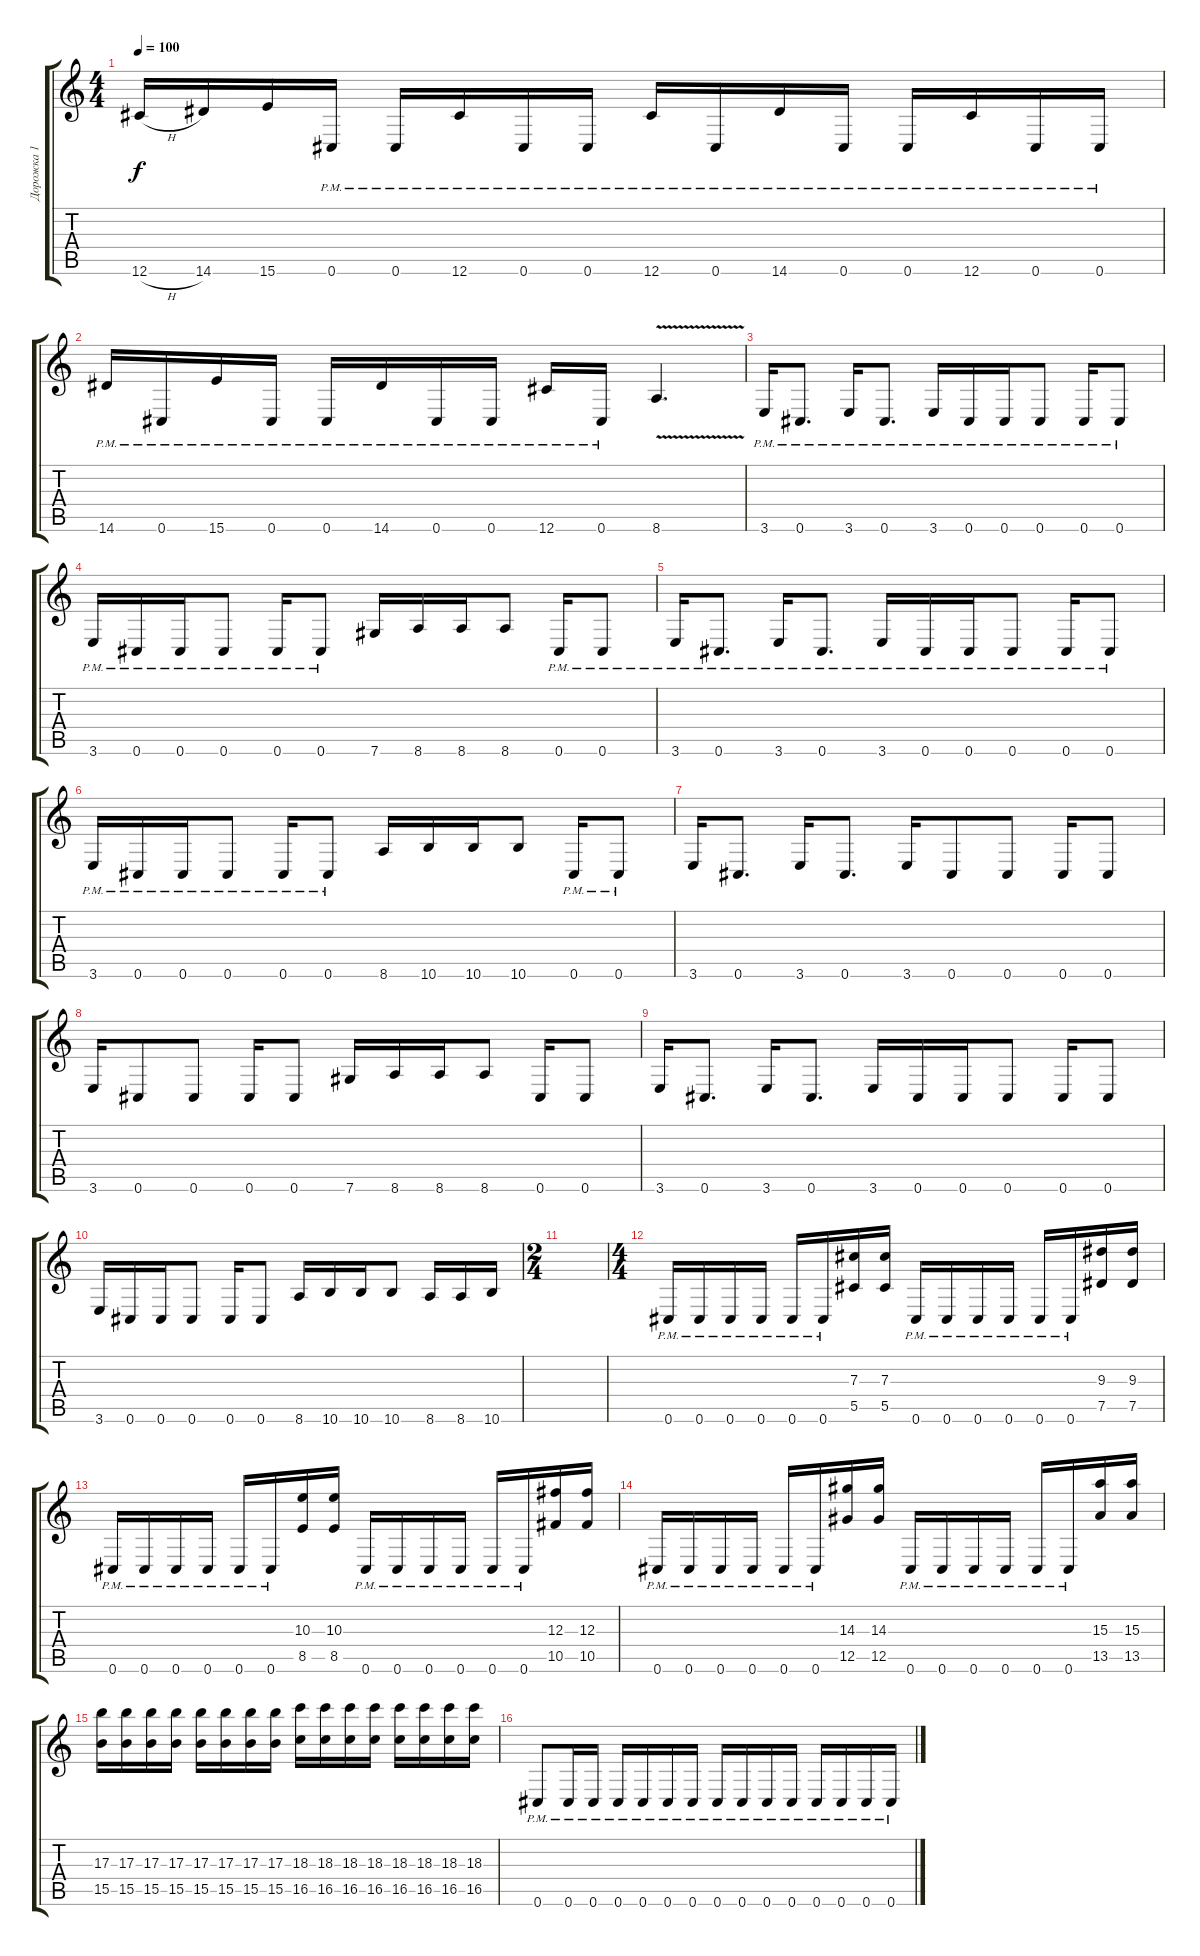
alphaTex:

\track ("Дорожка 1" "Дорожка 1") {instrument distortionguitar}
\staff {score tabs}
\tuning (Eb4 Bb3 Gb3 Db3 Ab2 Db2) {hide}
\ts (4 4)
\tempo 100
\clef g2
\ks c
12.6{h}.16{dy f} 14.6.16 15.6.16 0.6{pm}.16 0.6{pm}.16 12.6{pm}.16 0.6{pm}.16 0.6{pm}.16 12.6{pm}.16 0.6{pm}.16 14.6{pm}.16 0.6{pm}.16 0.6{pm}.16 12.6{pm}.16 0.6{pm}.16 0.6{pm}.16 |
14.6{pm}.16 0.6{pm}.16 15.6{pm}.16 0.6{pm}.16 0.6{pm}.16 14.6{pm}.16 0.6{pm}.16 0.6{pm}.16 12.6{pm}.16 0.6{pm}.16 8.6{v}.4{d} |
3.6{pm}.16 0.6{pm}.8{d} 3.6{pm}.16 0.6{pm}.8{d} 3.6{pm}.16 0.6{pm}.16 0.6{pm}.16 0.6{pm}.8 0.6{pm}.16 0.6{pm}.8 |
3.6{pm}.16 0.6{pm}.16 0.6{pm}.16 0.6{pm}.8 0.6{pm}.16 0.6{pm}.8 7.6.16 8.6.16 8.6.16 8.6.8 0.6{pm}.16 0.6{pm}.8 |
3.6{pm}.16 0.6{pm}.8{d} 3.6{pm}.16 0.6{pm}.8{d} 3.6{pm}.16 0.6{pm}.16 0.6{pm}.16 0.6{pm}.8 0.6{pm}.16 0.6{pm}.8 |
3.6{pm}.16 0.6{pm}.16 0.6{pm}.16 0.6{pm}.8 0.6{pm}.16 0.6{pm}.8 8.6.16 10.6.16 10.6.16 10.6.8 0.6{pm}.16 0.6{pm}.8 |
3.6.16 0.6.8{d} 3.6.16 0.6.8{d} 3.6.16 0.6.8 0.6.8 0.6.16 0.6.8 |
3.6.16 0.6.8 0.6.8 0.6.16 0.6.8 7.6.16 8.6.16 8.6.16 8.6.8 0.6.16 0.6.8 |
3.6.16 0.6.8{d} 3.6.16 0.6.8{d} 3.6.16 0.6.16 0.6.16 0.6.8 0.6.16 0.6.8 |
3.6.16 0.6.16 0.6.16 0.6.8 0.6.16 0.6.8 8.6.16 10.6.16 10.6.16 10.6.8 8.6.16 8.6.16 10.6.16 |
\ts (2 4)
|
\ts (4 4)
0.6{pm}.16 0.6{pm}.16 0.6{pm}.16 0.6{pm}.16 0.6{pm}.16 0.6{pm}.16 (7.3 5.5).16 (7.3 5.5).16 0.6{pm}.16 0.6{pm}.16 0.6{pm}.16 0.6{pm}.16 0.6{pm}.16 0.6{pm}.16 (9.3 7.5).16 (9.3 7.5).16 |
0.6{pm}.16 0.6{pm}.16 0.6{pm}.16 0.6{pm}.16 0.6{pm}.16 0.6{pm}.16 (10.3 8.5).16 (10.3 8.5).16 0.6{pm}.16 0.6{pm}.16 0.6{pm}.16 0.6{pm}.16 0.6{pm}.16 0.6{pm}.16 (12.3 10.5).16 (12.3 10.5).16 |
0.6{pm}.16 0.6{pm}.16 0.6{pm}.16 0.6{pm}.16 0.6{pm}.16 0.6{pm}.16 (14.3 12.5).16 (14.3 12.5).16 0.6{pm}.16 0.6{pm}.16 0.6{pm}.16 0.6{pm}.16 0.6{pm}.16 0.6{pm}.16 (15.3 13.5).16 (15.3 13.5).16 |
(17.3 15.5).16 (17.3 15.5).16 (17.3 15.5).16 (17.3 15.5).16 (17.3 15.5).16 (17.3 15.5).16 (17.3 15.5).16 (17.3 15.5).16 (18.3 16.5).16 (18.3 16.5).16 (18.3 16.5).16 (18.3 16.5).16 (18.3 16.5).16 (18.3 16.5).16 (18.3 16.5).16 (18.3 16.5).16 |
0.6{pm}.8 0.6{pm}.16 0.6{pm}.16 0.6{pm}.16 0.6{pm}.16 0.6{pm}.16 0.6{pm}.16 0.6{pm}.16 0.6{pm}.16 0.6{pm}.16 0.6{pm}.16 0.6{pm}.16 0.6{pm}.16 0.6{pm}.16 0.6{pm}.16
